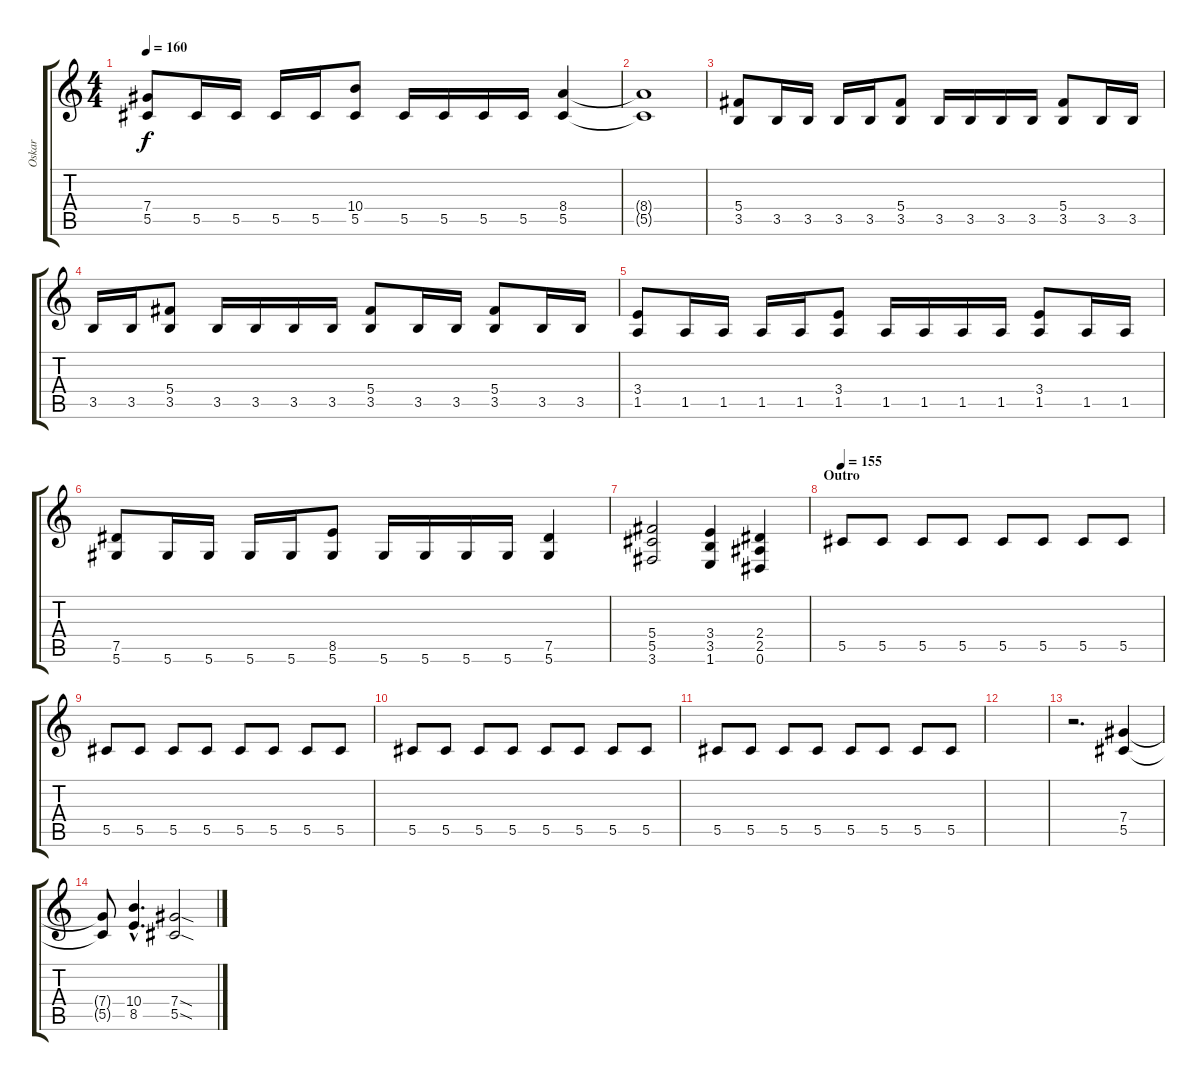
\track ("Oskar" "Oskar") {instrument distortionguitar}
\staff {score tabs}
\tuning (Eb4 Bb3 Gb3 Db3 Ab2 Eb2) {hide}
\ts (4 4)
\tempo 160
\clef g2
\ks c
(7.4 5.5).8{dy f} 5.5.16 5.5.16 5.5.16 5.5.16 (10.4 5.5).8 5.5.16 5.5.16 5.5.16 5.5.16 (8.4 5.5).4 |
(8.4{t} 5.5{t}).1 |
(5.4 3.5).8 3.5.16 3.5.16 3.5.16 3.5.16 (5.4 3.5).8 3.5.16 3.5.16 3.5.16 3.5.16 (5.4 3.5).8 3.5.16 3.5.16 |
3.5.16 3.5.16 (5.4 3.5).8 3.5.16 3.5.16 3.5.16 3.5.16 (5.4 3.5).8 3.5.16 3.5.16 (5.4 3.5).8 3.5.16 3.5.16 |
(3.4 1.5).8 1.5.16 1.5.16 1.5.16 1.5.16 (3.4 1.5).8 1.5.16 1.5.16 1.5.16 1.5.16 (3.4 1.5).8 1.5.16 1.5.16 |
(7.5 5.6).8 5.6.16 5.6.16 5.6.16 5.6.16 (8.5 5.6).8 5.6.16 5.6.16 5.6.16 5.6.16 (7.5 5.6).4 |
(5.4 5.5 3.6).2 (3.4 3.5 1.6).4 (2.4 2.5 0.6).4 |
\section ("" "Outro")
\tempo 155
5.5.8 5.5.8 5.5.8 5.5.8 5.5.8 5.5.8 5.5.8 5.5.8 |
5.5.8 5.5.8 5.5.8 5.5.8 5.5.8 5.5.8 5.5.8 5.5.8 |
5.5.8 5.5.8 5.5.8 5.5.8 5.5.8 5.5.8 5.5.8 5.5.8 |
5.5.8 5.5.8 5.5.8 5.5.8 5.5.8 5.5.8 5.5.8 5.5.8 |
|
r.2{d} (7.4 5.5).4 |
(7.4{t} 5.5{t}).8 (10.4{hac} 8.5{hac}).4{d} (7.4{sod} 5.5{sod}).2
